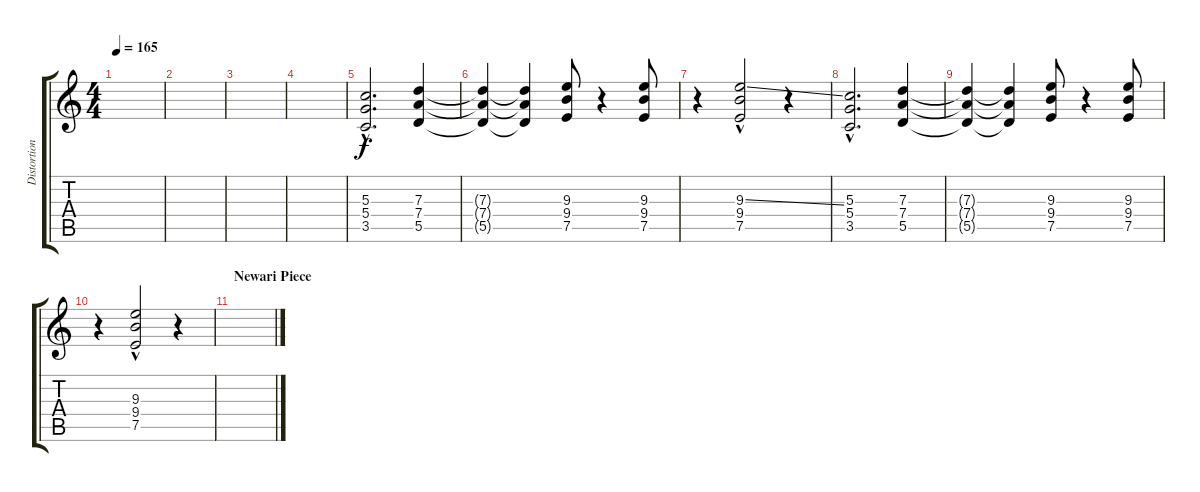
\track ("Distortion Guitar" "Distortion") {instrument distortionguitar}
\staff {score tabs}
\tuning (E4 B3 G3 D3 A2 E2) {hide}
\ts (4 4)
\tempo 165
\clef g2
\ks c
|
|
|
|
(5.3{hac} 5.4{hac} 3.5{hac}).2{d} (7.3 7.4 5.5).4 |
(7.3{t} 7.4{t} 5.5{t}).4 (7.3{t} 7.4{t} 5.5{t}).4 (9.3 9.4 7.5).8 r.4 (9.3 9.4 7.5).8 |
r.4 (9.3{ss hac} 9.4{hac} 7.5{hac}).2 r.4 |
(5.3{hac} 5.4{hac} 3.5{hac}).2{d} (7.3 7.4 5.5).4 |
(7.3{t} 7.4{t} 5.5{t}).4 (7.3{t} 7.4{t} 5.5{t}).4 (9.3 9.4 7.5).8 r.4 (9.3 9.4 7.5).8 |
r.4 (9.3{hac} 9.4{hac} 7.5{hac}).2 r.4 |
\section ("" "Newari Piece")
